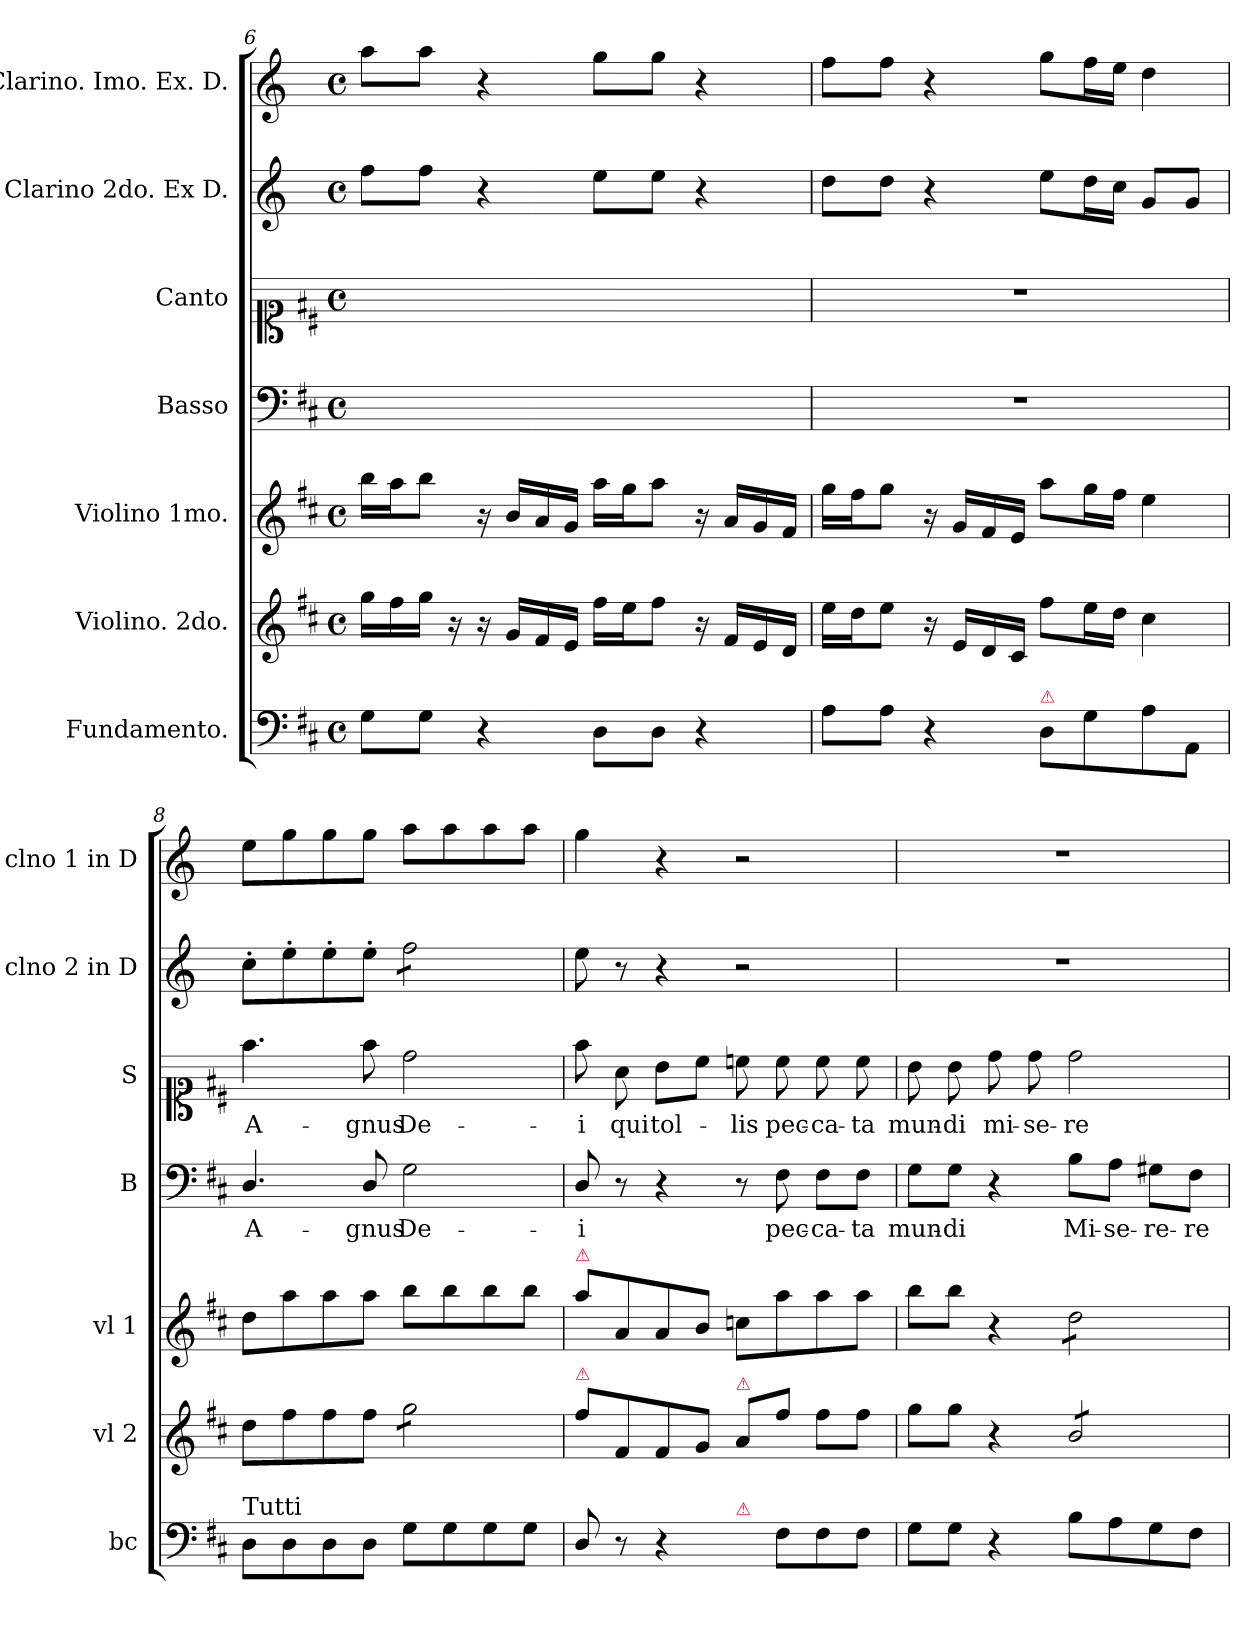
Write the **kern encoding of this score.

**kern	**kern	**kern	**kern	**text	**kern	**text	**kern	**kern
*part7	*part6	*part5	*part4	*part4	*part3	*part3	*part2	*part1
*staff7	*staff6	*staff5	*staff4	*staff4	*staff3	*staff3	*staff2	*staff1
*I"Fundamento.	*I"Violino. 2do.	*I"Violino 1mo.	*I"Basso	*	*I"Canto	*	*I"Clarino 2do. Ex D.	*I"Clarino. Imo. Ex. D.
*I'bc	*I'vl 2	*I'vl 1	*I'B	*	*I'S	*	*I'clno 2 in D	*I'clno 1 in D
*clefF4	*clefG2	*clefG2	*clefF4	*	*clefC1	*	*clefG2	*clefG2
*	*	*	*	*	*	*	*ITrd-1c-2	*ITrd-1c-2
*k[f#c#]	*k[f#c#]	*k[f#c#]	*k[f#c#]	*	*k[f#c#]	*	*k[f#c#]	*k[f#c#]
*M4/4	*M4/4	*M4/4	*M4/4	*	*M4/4	*	*M4/4	*M4/4
*met(c)	*met(c)	*met(c)	*met(c)	*	*met(c)	*	*met(c)	*met(c)
=6	=6	=6	=6	=6	=6	=6	=6	=6
8G\L	16gg\LL	16bb\LL	1ryy	.	1ryy	.	8gg\L	8bb\L
.	16ff#\	16aa\J	.	.	.	.	.	.
8G\J	16gg\JJ	8bb\J	.	.	.	.	8gg\J	8bb\J
.	16r	.	.	.	.	.	.	.
4r	16r	16r	.	.	.	.	4r	4r
.	16g/LL	16b/LL	.	.	.	.	.	.
.	16f#/	16a/	.	.	.	.	.	.
.	16e/JJ	16g/JJ	.	.	.	.	.	.
8D\L	16ff#\LL	16aa\LL	.	.	.	.	8ff#\L	8aa\L
.	16ee\J	16gg\J	.	.	.	.	.	.
8D\J	8ff#\J	8aa\J	.	.	.	.	8ff#\J	8aa\J
4r	16r	16r	.	.	.	.	4r	4r
.	16f#/LL	16a/LL	.	.	.	.	.	.
.	16e/	16g/	.	.	.	.	.	.
.	16d/JJ	16f#/JJ	.	.	.	.	.	.
=7	=7	=7	=7	=7	=7	=7	=7	=7
8A\L	16ee\LL	16gg\LL	1r	.	1r	.	8ee\L	8gg\L
.	16dd\J	16ff#\J	.	.	.	.	.	.
8A\J	8ee\J	8gg\J	.	.	.	.	8ee\J	8gg\J
4r	16r	16r	.	.	.	.	4r	4r
.	16e/LL	16g/LL	.	.	.	.	.	.
.	16d/	16f#/	.	.	.	.	.	.
.	16c#/JJ	16e/JJ	.	.	.	.	.	.
!LO:TX:a:color=crimson:t=⚠	!	!	!	!	!	!	!	!
8D\L	8ff#\L	8aa\L	.	.	.	.	8ff#\L	8aa\L
8G\	16ee\L	16gg\L	.	.	.	.	16ee\L	16gg\L
.	16dd\JJ	16ff#\JJ	.	.	.	.	16dd\JJ	16ff#\JJ
8A\	4cc#\	4ee\	.	.	.	.	8a/L	4ee\
8AA/J	.	.	.	.	.	.	8a/J	.
=8	=8	=8	=8	=8	=8	=8	=8	=8
!LO:TX:a:t=Tutti	!	!	!	!	!	!	!	!
8D\L	8dd\L	8dd\L	4.D/	A-	4.ff#\	A-	8dd'\L	8ff#\L
8D\	8ff#\	8aa\	.	.	.	.	8ff#'\	8aa\
8D\	8ff#\	8aa\	.	.	.	.	8ff#'\	8aa\
8D\J	8ff#\J	8aa\J	8D/	-gnus	8ff#\	-gnus	8ff#'\J	8aa\J
*	*tremolo	*	*	*	*	*	*	*
*	*	*	*	*	*	*	*tremolo	*
8G\L	8gg\L	8bb\L	2G\	De-	2dd\	De-	8gg\L	8bb\L
8G\	8gg\	8bb\	.	.	.	.	8gg\	8bb\
8G\	8gg\	8bb\	.	.	.	.	8gg\	8bb\
8G\J	8gg\J	8bb\J	.	.	.	.	8gg\J	8bb\J
*	*	*	*	*	*	*	*Xtremolo	*
*	*Xtremolo	*	*	*	*	*	*	*
=9	=9	=9	=9	=9	=9	=9	=9	=9
!	!	!LO:TX:a:color=crimson:t=⚠	!	!	!	!	!	!
!	!LO:TX:a:color=crimson:t=⚠	!	!	!	!	!	!	!
8D/	8ff#\L	8aa\L	8D/	-i	8ff#\	-i	8ff#\	4aa\
8r	8f#/	8a/	8r	.	8a\	qui	8r	.
4r	8f#/	8a/	4r	.	8bL	tol-	4r	4r
.	8g/J	8b/J	.	.	8cc#\J	.	.	.
!	!LO:TX:a:color=crimson:t=⚠	!	!	!	!	!	!	!
!LO:TX:a:color=crimson:t=⚠	!	!	!	!	!	!	!	!
8ryy	8a/L	8ccn\L	8r	.	8ccn\	-lis	2r	2r
8F#\L	8ff#\J	8aa\	8F#\	pec-	8cc\	pec-	.	.
8F#\	8ff#\L	8aa\	8F#\L	-ca-	8cc\	-ca-	.	.
8F#\J	8ff#\J	8aa\J	8F#\J	-ta	8cc\	-ta	.	.
=10	=10	=10	=10	=10	=10	=10	=10	=10
8G\L	8gg\L	8bb\L	8G\L	mun-	8b\	mun-	1r	1r
8G\J	8gg\J	8bb\J	8G\J	-di	8b\	-di	.	.
4r	4r	4r	4r	.	8dd\	mi-	.	.
.	.	.	.	.	8dd	-se-	.	.
*	*tremolo	*	*	*	*	*	*	*
*	*	*tremolo	*	*	*	*	*	*
8B\L	8b/L	8dd\L	8B\L	Mi-	2dd\	-re-	.	.
8A\	8b/	8dd\	8A\J	-se-	.	.	.	.
8G\	8b/	8dd\	8G#X\L	-re-	.	.	.	.
8F#\J	8b/J	8dd\J	8F#\J	-re	.	.	.	.
*	*	*Xtremolo	*	*	*	*	*	*
*	*Xtremolo	*	*	*	*	*	*	*
=	=	=	=	=	=	=	=	=
*-	*-	*-	*-	*-	*-	*-	*-	*-
